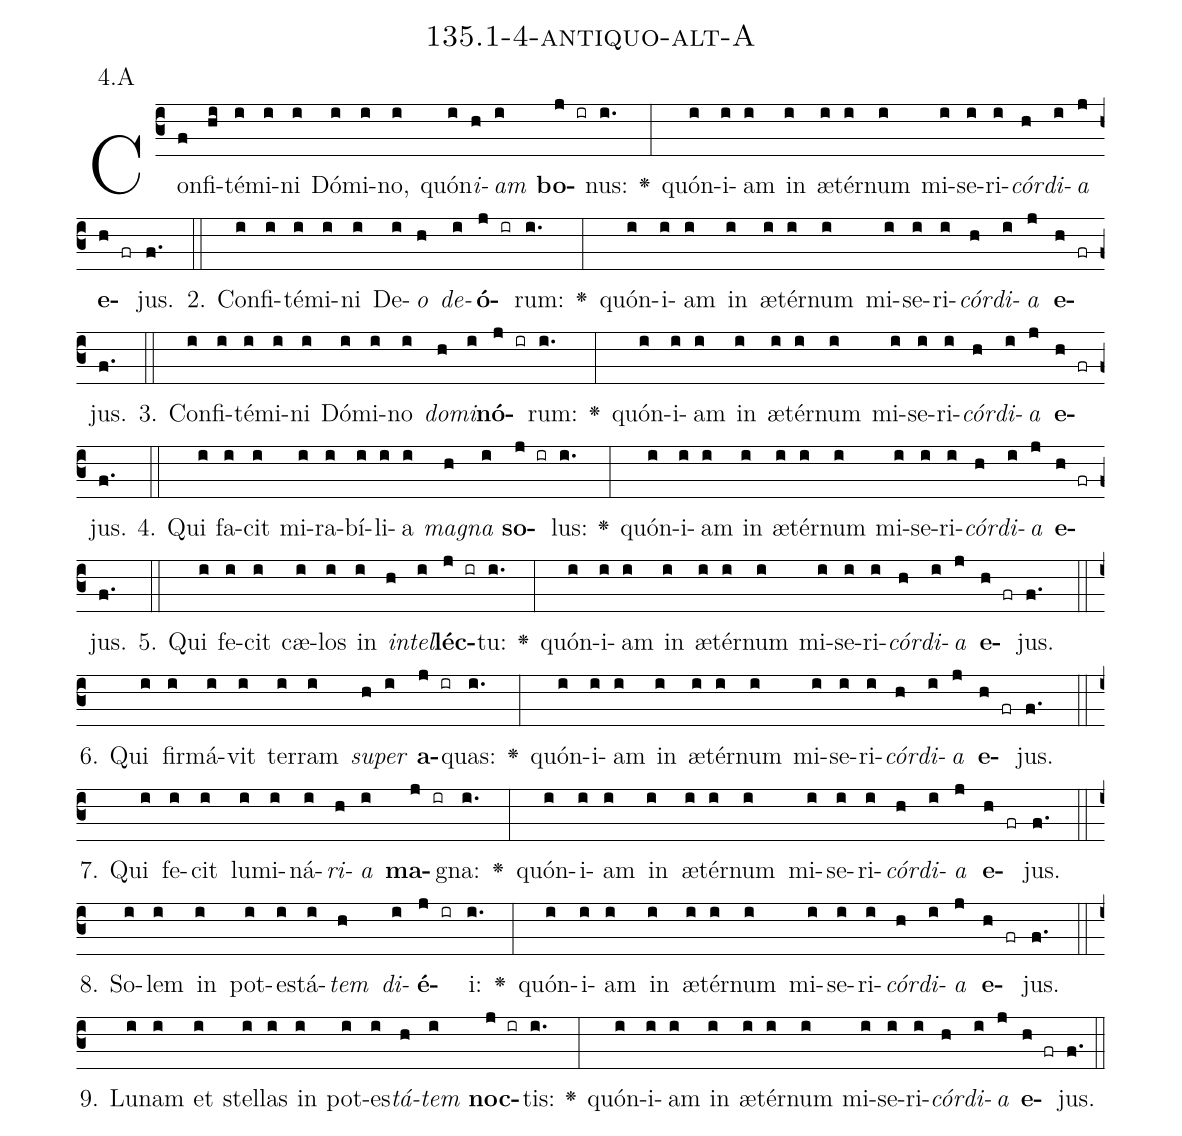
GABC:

name: 135.1-4-antiquo-alt-A;
annotation: 4.A;
%%
(c3)Con(f)fi(hi)té(i)mi(i)ni(i) Dó(i)mi(i)no,(i) quón(i)<i>i</i>(h)<i>am</i>(i) <b>bo</b>(j ir)nus:(i.) <v>\greheightstar</v>(:) quón(i)i(i)am(i) in(i) æ(i)tér(i)num(i) mi(i)se(i)ri(i)<i>cór</i>(h)<i>di</i>(i)<i>a</i>(j) <b>e</b>(h fr)jus.(f.) (::)
2. Con(i)fi(i)té(i)mi(i)ni(i) De(i)<i>o</i>(h) <i>de</i>(i)<b>ó</b>(j ir)rum:(i.) <v>\greheightstar</v>(:) quón(i)i(i)am(i) in(i) æ(i)tér(i)num(i) mi(i)se(i)ri(i)<i>cór</i>(h)<i>di</i>(i)<i>a</i>(j) <b>e</b>(h fr)jus.(f.) (::)
3. Con(i)fi(i)té(i)mi(i)ni(i) Dó(i)mi(i)no(i) <i>do</i>(h)<i>mi</i>(i)<b>nó</b>(j ir)rum:(i.) <v>\greheightstar</v>(:) quón(i)i(i)am(i) in(i) æ(i)tér(i)num(i) mi(i)se(i)ri(i)<i>cór</i>(h)<i>di</i>(i)<i>a</i>(j) <b>e</b>(h fr)jus.(f.) (::)
4. Qui(i) fa(i)cit(i) mi(i)ra(i)bí(i)li(i)a(i) <i>ma</i>(h)<i>gna</i>(i) <b>so</b>(j ir)lus:(i.) <v>\greheightstar</v>(:) quón(i)i(i)am(i) in(i) æ(i)tér(i)num(i) mi(i)se(i)ri(i)<i>cór</i>(h)<i>di</i>(i)<i>a</i>(j) <b>e</b>(h fr)jus.(f.) (::)
5. Qui(i) fe(i)cit(i) cæ(i)los(i) in(i) <i>in</i>(h)<i>tel</i>(i)<b>léc</b>(j ir)tu:(i.) <v>\greheightstar</v>(:) quón(i)i(i)am(i) in(i) æ(i)tér(i)num(i) mi(i)se(i)ri(i)<i>cór</i>(h)<i>di</i>(i)<i>a</i>(j) <b>e</b>(h fr)jus.(f.) (::)
6. Qui(i) fir(i)má(i)vit(i) ter(i)ram(i) <i>su</i>(h)<i>per</i>(i) <b>a</b>(j ir)quas:(i.) <v>\greheightstar</v>(:) quón(i)i(i)am(i) in(i) æ(i)tér(i)num(i) mi(i)se(i)ri(i)<i>cór</i>(h)<i>di</i>(i)<i>a</i>(j) <b>e</b>(h fr)jus.(f.) (::)
7. Qui(i) fe(i)cit(i) lu(i)mi(i)ná(i)<i>ri</i>(h)<i>a</i>(i) <b>ma</b>(j ir)gna:(i.) <v>\greheightstar</v>(:) quón(i)i(i)am(i) in(i) æ(i)tér(i)num(i) mi(i)se(i)ri(i)<i>cór</i>(h)<i>di</i>(i)<i>a</i>(j) <b>e</b>(h fr)jus.(f.) (::)
8. So(i)lem(i) in(i) pot(i)es(i)tá(i)<i>tem</i>(h) <i>di</i>(i)<b>é</b>(j ir)i:(i.) <v>\greheightstar</v>(:) quón(i)i(i)am(i) in(i) æ(i)tér(i)num(i) mi(i)se(i)ri(i)<i>cór</i>(h)<i>di</i>(i)<i>a</i>(j) <b>e</b>(h fr)jus.(f.) (::)
9. Lu(i)nam(i) et(i) stel(i)las(i) in(i) pot(i)es(i)<i>tá</i>(h)<i>tem</i>(i) <b>noc</b>(j ir)tis:(i.) <v>\greheightstar</v>(:) quón(i)i(i)am(i) in(i) æ(i)tér(i)num(i) mi(i)se(i)ri(i)<i>cór</i>(h)<i>di</i>(i)<i>a</i>(j) <b>e</b>(h fr)jus.(f.) (::)
